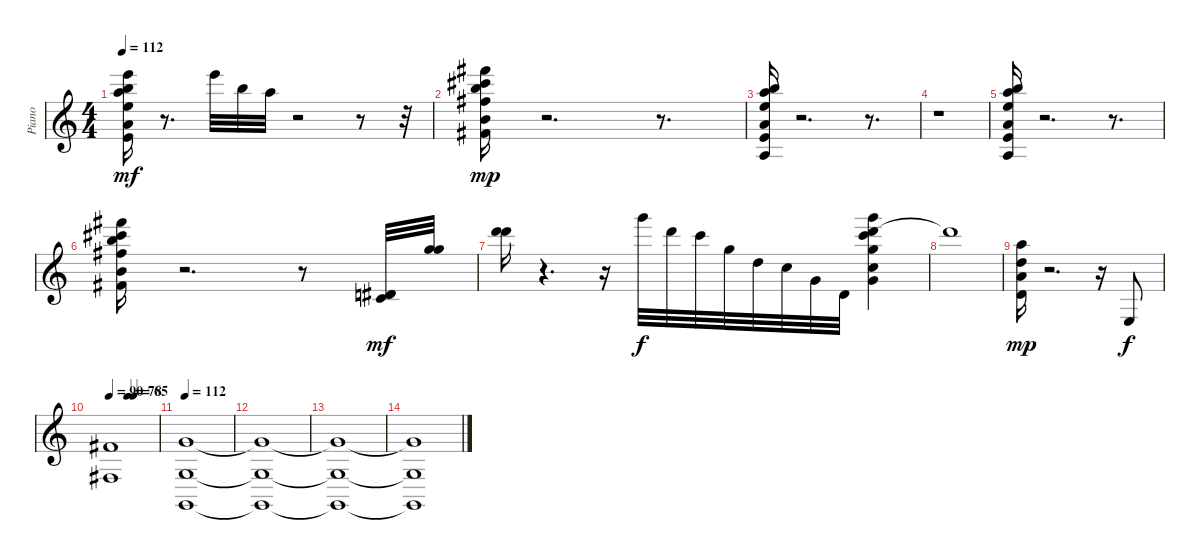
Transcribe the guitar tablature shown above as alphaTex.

\track ("Piano" "Piano") {instrument acousticgrandpiano}
\staff {score}
\tuning (E4 B3 G3 D3 A2 E2) {hide}
\ts (4 4)
\tempo 112
\clef g2
\ks c
(24.1 24.2 26.3 26.4 24.5 24.6).16{dy mf} r.8{d} 24.1.32 24.2.32 22.2.32 r.2 r.8 r.32 |
(26.1 26.2 28.3 28.4 26.5 26.6).16{dy mp} r.2{d} r.8{d} |
(19.1 22.2 21.3 19.4 19.5 17.6).16 r.2{d} r.8{d} |
r.1 |
(19.1 22.2 21.3 19.4 19.5 17.6).16 r.2{d} r.8{d} |
(26.1 26.2 28.3 28.4 26.5 26.6).16 r.2{d} r.8 (4.2 7.3 10.4).32{dy mf} (20.2 24.3).32 |
(22.1 27.2).16 r.4{d} r.16 27.1.32{dy f} 22.1.32 20.1.32 20.2.32 19.3.32 17.3.32 17.4.32 17.5.32 (27.1 27.2 29.3 29.4 27.5 27.6).4 |
27.2{t}.1 |
(22.2 24.4 24.5 22.6).16{dy mp} r.2{d} r.16 12.6.8{dy f} |
\tempo 90
\tempo (78 0.375)
\tempo (65 0.5)
(16.4 14.6).1 |
\tempo 112
(3.1 0.3 3.6).1 |
(3.1{t} 0.3{t} 3.6{t}).1 |
(3.1{t} 0.3{t} 3.6{t}).1 |
(3.1{t} 0.3{t} 3.6{t}).1
